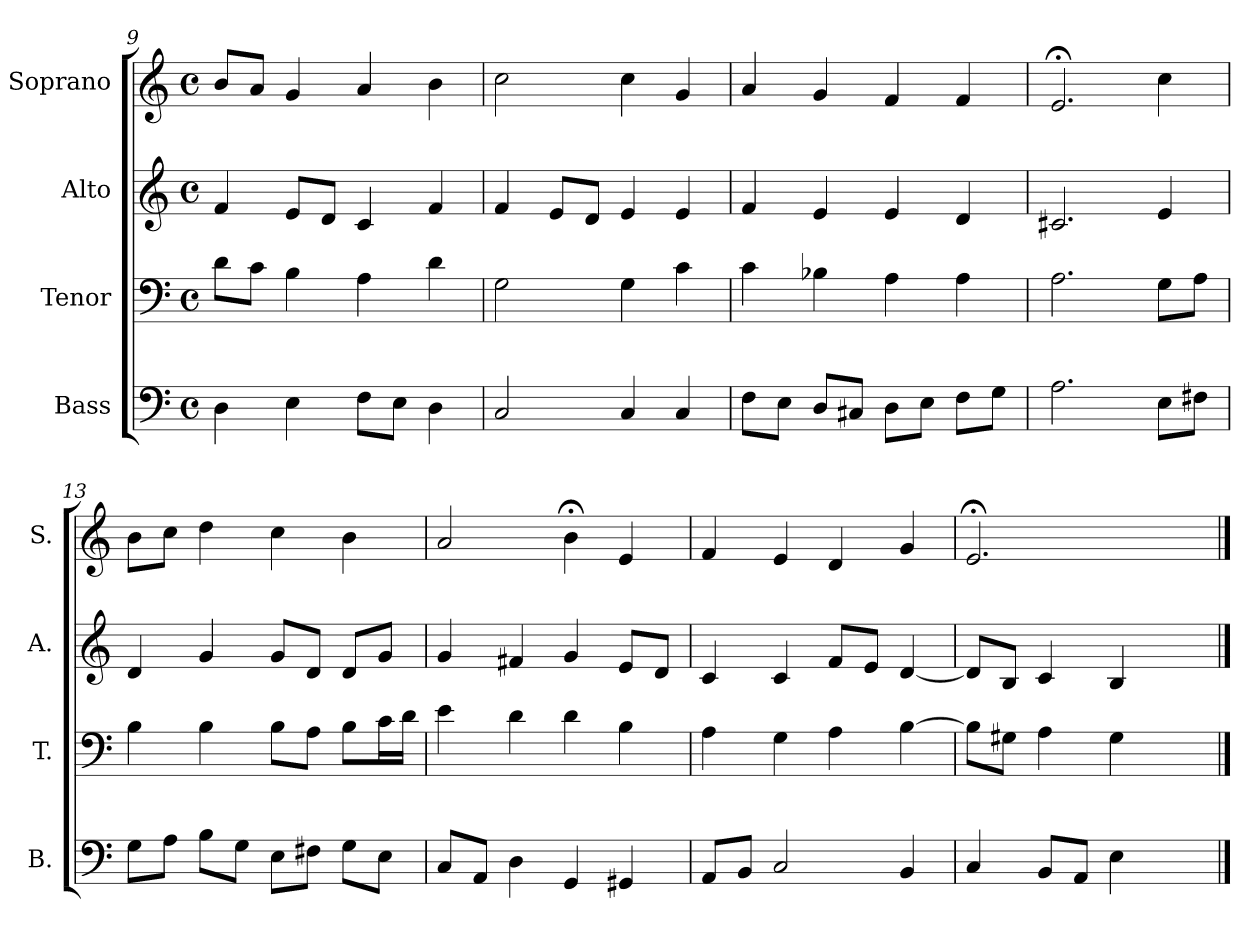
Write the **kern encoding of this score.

**kern	**kern	**kern	**kern
*part4	*part3	*part2	*part1
*staff4	*staff3	*staff2	*staff1
*I"Bass	*I"Tenor	*I"Alto	*I"Soprano
*I'B.	*I'T.	*I'A.	*I'S.
!!LO:LB:g=z
*clefF4	*clefF4	*clefG2	*clefG2
*k[]	*k[]	*k[]	*k[]
*a:	*a:	*a:	*a:
*M4/4	*M4/4	*M4/4	*M4/4
*met(c)	*met(c)	*met(c)	*met(c)
=9	=9	=9	=9
4D\	8d\L	4f/	8b/L
.	8c\J	.	8a/J
4E\	4B\	8e/L	4g/
.	.	8d/J	.
8F\L	4A\	4c/	4a/
8E\J	.	.	.
4D\	4d\	4f/	4b\
=10	=10	=10	=10
2C/	2G\	4f/	2cc\
.	.	8e/L	.
.	.	8d/J	.
4C/	4G\	4e/	4cc\
4C/	4c\	4e/	4g/
=11	=11	=11	=11
8F\L	4c\	4f/	4a/
8E\J	.	.	.
8D/L	4B-X\	4e/	4g/
8C#X/J	.	.	.
8D\L	4A\	4e/	4f/
8E\J	.	.	.
8F\L	4A\	4d/	4f/
8G\J	.	.	.
=12	=12	=12	=12
2.A\	2.A\	2.c#X/	2.e;</
8E\L	8G\L	4e/	4cc\
8F#X\J	8A\J	.	.
!!LO:PB:g=z
=13	=13	=13	=13
8G\L	4B\	4d/	8b\L
8A\J	.	.	8cc\J
8B\L	4B\	4g/	4dd\
8G\J	.	.	.
8E\L	8B\L	8g/L	4cc\
8F#X\J	8A\J	8d/J	.
8G\L	8B\L	8d/L	4b\
8E\J	16c\L	8g/J	.
.	16d\JJ	.	.
=14	=14	=14	=14
8C/L	4e\	4g/	2a/
8AA/J	.	.	.
4D\	4d\	4f#X/	.
4GG/	4d\	4g/	4b;<\
4GG#X/	4B\	8e/L	4e/
.	.	8d/J	.
=15	=15	=15	=15
8AA/L	4A\	4c/	4f/
8BB/J	.	.	.
2C/	4G\	4c/	4e/
.	4A\	8f/L	4d/
.	.	8e/J	.
4BB/	[4B\	[4d/	4g/
=16	=16	=16	=16
4C/	8B\L]	8d/L]	2.e;</
.	8G#X\J	8B/J	.
8BB/L	4A\	4c/	.
8AA/J	.	.	.
4E\	4G#\	4B/	.
4ryy	4ryy	4ryy	4ryy
==	==	==	==
*-	*-	*-	*-
